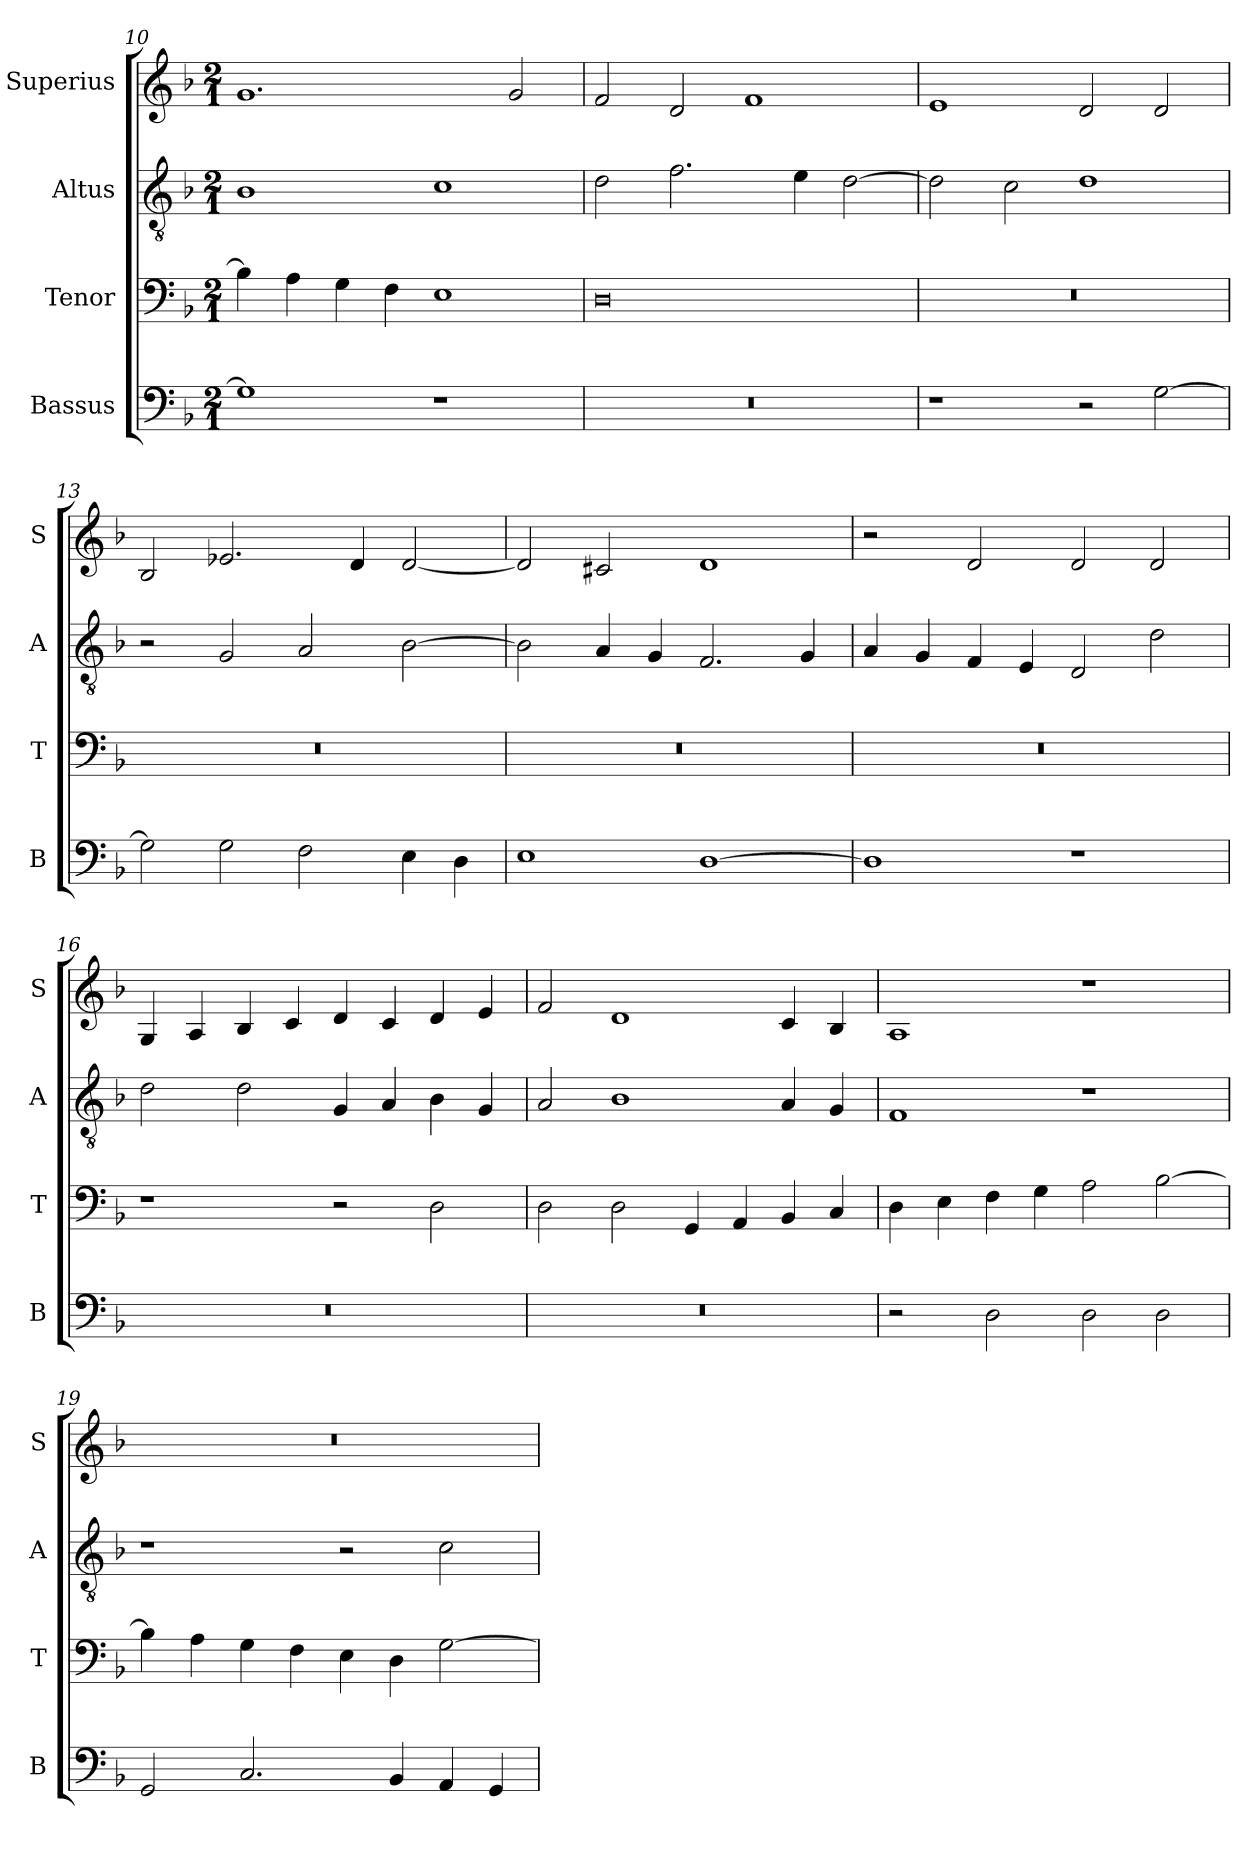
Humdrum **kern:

**kern	**kern	**kern	**kern
*part4	*part3	*part2	*part1
*staff4	*staff3	*staff2	*staff1
*I"Bassus	*I"Tenor	*I"Altus	*I"Superius
*I'B	*I'T	*I'A	*I'S
*clefF4	*clefF4	*clefGv2	*clefG2
*k[b-]	*k[b-]	*k[b-]	*k[b-]
*F:	*F:	*F:	*F:
*M2/1	*M2/1	*M2/1	*M2/1
=10	=10	=10	=10
1G]	4B-]	1B-	1.g
.	4A	.	.
.	4G	.	.
.	4F	.	.
1r	1E	1c	.
.	.	.	2g
=11	=11	=11	=11
0r	0D	2d	2f
.	.	2.f	2d
.	.	.	1f
.	.	4e	.
.	.	[2d	.
=12	=12	=12	=12
1r	0r	2d]	1e
.	.	2c	.
2r	.	1d	2d
[2G	.	.	2d
=13	=13	=13	=13
2G]	0r	2r	2B-
2G	.	2G	2.e-X
2F	.	2A	.
.	.	.	4d
4E	.	[2B-	[2d
4D	.	.	.
=14	=14	=14	=14
1E	0r	2B-]	2d]
.	.	4A	2c#X
.	.	4G	.
[1D	.	2.F	1d
.	.	4G	.
=15	=15	=15	=15
1D]	0r	4A	2r
.	.	4G	.
.	.	4F	2d
.	.	4E	.
1r	.	2D	2d
.	.	2d	2d
=16	=16	=16	=16
0r	1r	2d	4G
.	.	.	4A
.	.	2d	4B-
.	.	.	4c
.	2r	4G	4d
.	.	4A	4c
.	2D	4B-	4d
.	.	4G	4e
=17	=17	=17	=17
0r	2D	2A	2f
.	2D	1B-	1d
.	4GG	.	.
.	4AA	.	.
.	4BB-	4A	4c
.	4C	4G	4B-
=18	=18	=18	=18
2r	4D	1F	1A
.	4E	.	.
2D	4F	.	.
.	4G	.	.
2D	2A	1r	1r
2D	[2B-	.	.
=19	=19	=19	=19
2GG	4B-]	1r	0r
.	4A	.	.
2.C	4G	.	.
.	4F	.	.
.	4E	2r	.
4BB-	4D	.	.
4AA	[2G	2c	.
4GG	.	.	.
=	=	=	=
*-	*-	*-	*-
